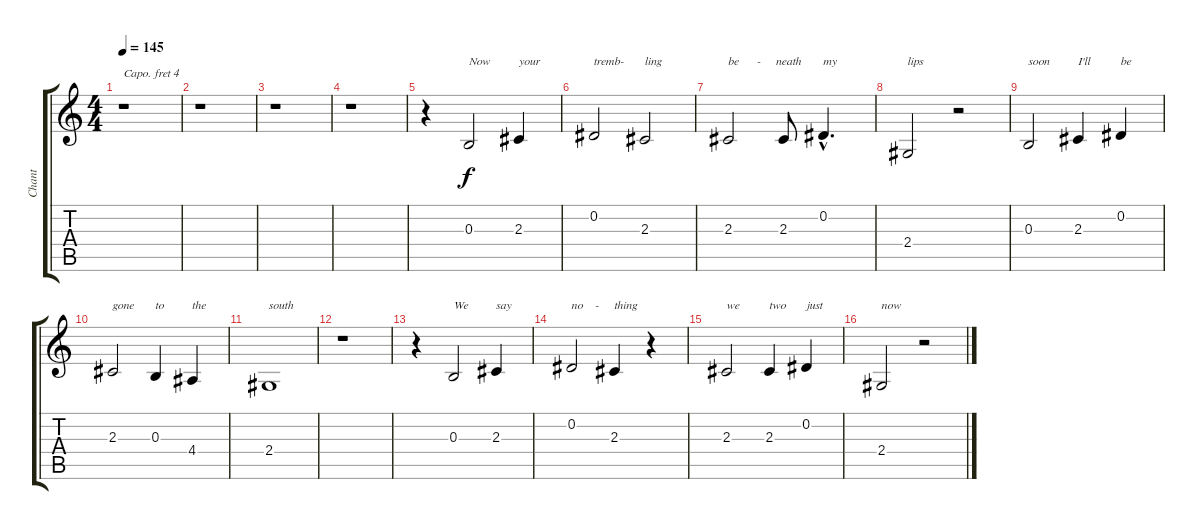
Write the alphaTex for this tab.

\track ("Chant" "Chant") {instrument clarinet}
\staff {score tabs}
\capo 4
\tuning (E4 B3 G3 D3 A2 E2) {hide}
\ts (4 4)
\tempo 145
\clef g2
\ks c
r.1{dy f} |
r.1 |
r.1 |
r.1 |
r.4 0.3.2{txt "Now"} 2.3.4{txt "your"} |
0.2.2{txt "tremb-"} 2.3.2{txt "ling"} |
2.3.2{txt "be      -     neath"} 2.3.8 0.2{hac}.4{d txt "my"} |
2.4.2{txt "lips"} r.2 |
0.3.2{txt "soon"} 2.3.4{txt "I'll"} 0.2.4{txt "be"} |
2.3.2{txt "gone"} 0.3.4{txt "to"} 4.4.4{txt "the"} |
2.4.1{txt "south"} |
r.1 |
r.4 0.3.2{txt "We"} 2.3.4{txt "say"} |
0.2.2{txt "no    -"} 2.3.4{txt "thing"} r.4 |
2.3.2{txt "we"} 2.3.4{txt "two"} 0.2.4{txt "just"} |
2.4.2{txt "now"} r.2
